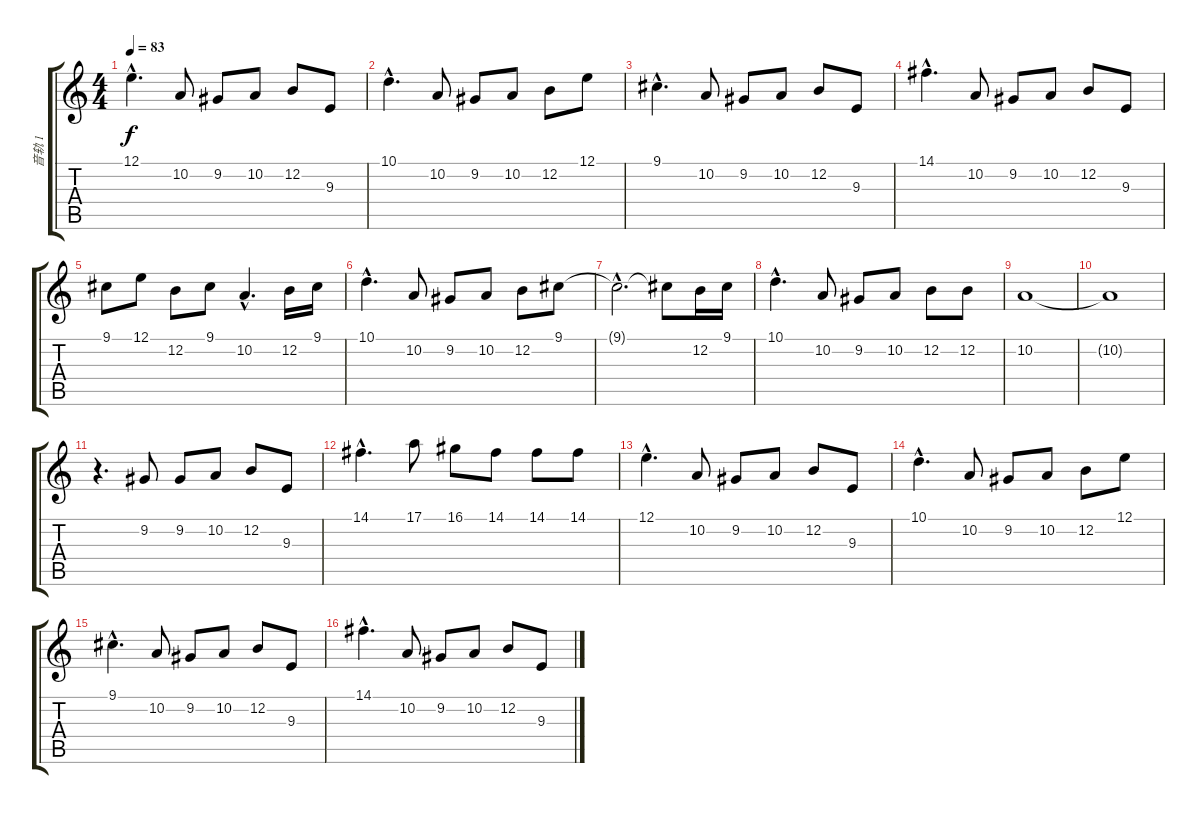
\track ("音轨 1" "音轨 1") {instrument sopranosax}
\staff {score tabs}
\tuning (E4 B3 G3 D3 A2 E2) {hide}
\ts (4 4)
\tempo 83
\clef g2
\ks c
12.1{hac}.4{d dy f} 10.2.8 9.2.8 10.2.8 12.2.8 9.3.8 |
10.1{hac}.4{d} 10.2.8 9.2.8 10.2.8 12.2.8 12.1.8 |
9.1{hac}.4{d} 10.2.8 9.2.8 10.2.8 12.2.8 9.3.8 |
14.1{hac}.4{d} 10.2.8 9.2.8 10.2.8 12.2.8 9.3.8 |
9.1.8 12.1.8 12.2.8 9.1.8 10.2{hac}.4{d} 12.2.16 9.1.16 |
10.1{hac}.4{d} 10.2.8 9.2.8 10.2.8 12.2.8 9.1.8 |
9.1{hac t}.2{d} 9.1{t}.8 12.2.16 9.1.16 |
10.1{hac}.4{d} 10.2.8 9.2.8 10.2.8 12.2.8 12.2.8 |
10.2.1 |
10.2{t}.1 |
r.4{d} 9.2.8 9.2.8 10.2.8 12.2.8 9.3.8 |
14.1{hac}.4{d} 17.1.8 16.1.8 14.1.8 14.1.8 14.1.8 |
12.1{hac}.4{d} 10.2.8 9.2.8 10.2.8 12.2.8 9.3.8 |
10.1{hac}.4{d} 10.2.8 9.2.8 10.2.8 12.2.8 12.1.8 |
9.1{hac}.4{d} 10.2.8 9.2.8 10.2.8 12.2.8 9.3.8 |
14.1{hac}.4{d} 10.2.8 9.2.8 10.2.8 12.2.8 9.3.8
